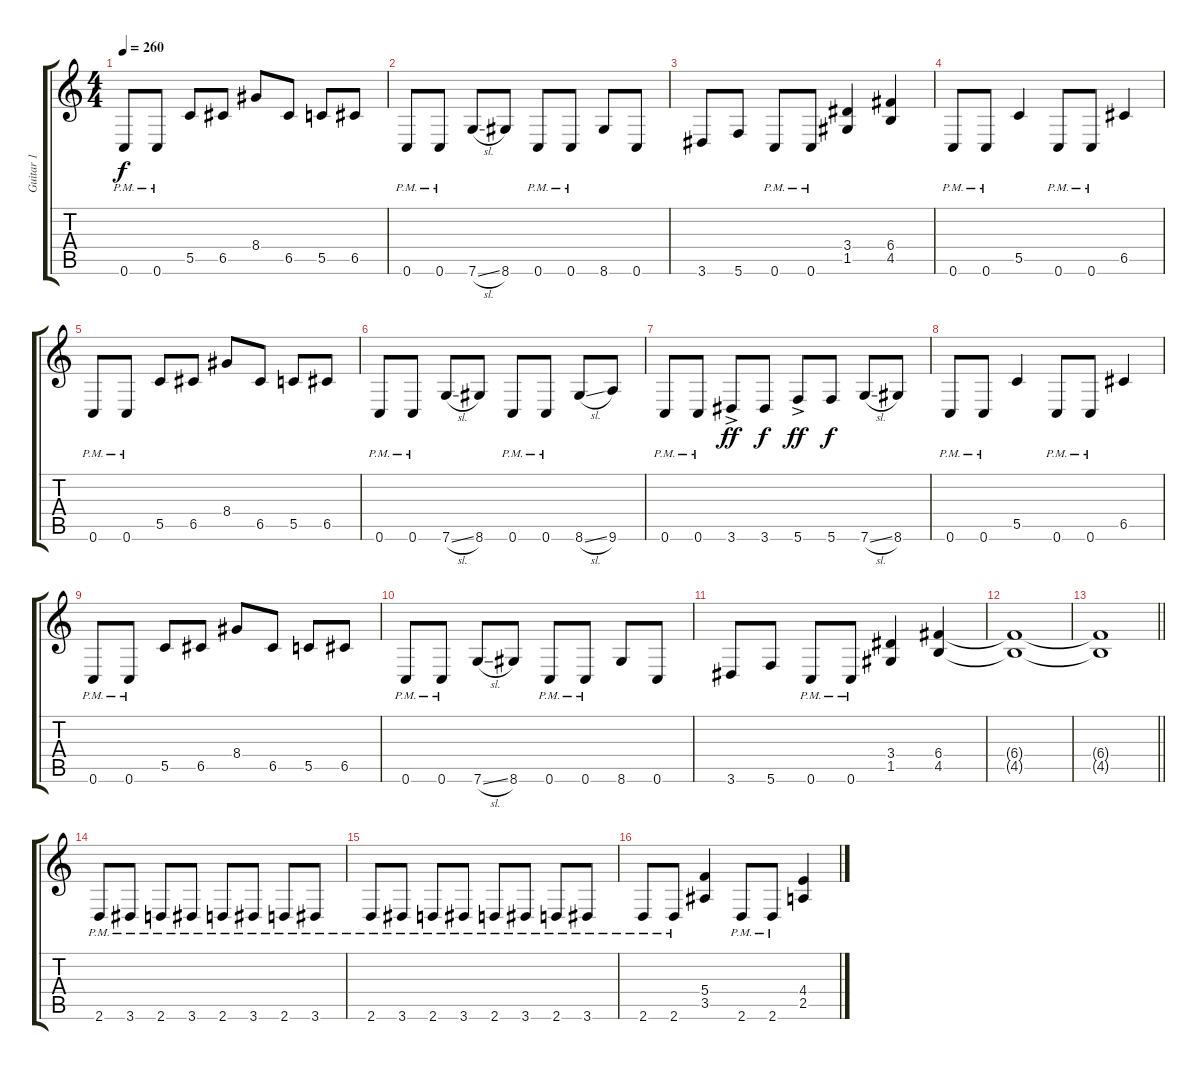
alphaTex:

\track ("Guitar 1" "Guitar 1") {instrument distortionguitar}
\staff {score tabs}
\tuning (D4 A3 F3 C3 G2 C2) {hide}
\ts (4 4)
\tempo 260
\clef g2
\ks c
0.6{pm}.8{dy f} 0.6{pm}.8 5.5.8 6.5.8 8.4.8 6.5.8 5.5.8 6.5.8 |
0.6{pm}.8 0.6{pm}.8 7.6{sl}.8 8.6.8 0.6{pm}.8 0.6{pm}.8 8.6.8 0.6.8 |
3.6.8 5.6.8 0.6{pm}.8 0.6{pm}.8 (3.4 1.5).4 (6.4 4.5).4 |
0.6{pm}.8 0.6{pm}.8 5.5.4 0.6{pm}.8 0.6{pm}.8 6.5.4 |
0.6{pm}.8 0.6{pm}.8 5.5.8 6.5.8 8.4.8 6.5.8 5.5.8 6.5.8 |
0.6{pm}.8 0.6{pm}.8 7.6{sl}.8 8.6.8 0.6{pm}.8 0.6{pm}.8 8.6{sl}.8 9.6.8 |
0.6{pm}.8 0.6{pm}.8 3.6{ac}.8{dy ff} 3.6.8{dy f} 5.6{ac}.8{dy ff} 5.6.8{dy f} 7.6{sl}.8 8.6.8 |
0.6{pm}.8 0.6{pm}.8 5.5.4 0.6{pm}.8 0.6{pm}.8 6.5.4 |
0.6{pm}.8 0.6{pm}.8 5.5.8 6.5.8 8.4.8 6.5.8 5.5.8 6.5.8 |
0.6{pm}.8 0.6{pm}.8 7.6{sl}.8 8.6.8 0.6{pm}.8 0.6{pm}.8 8.6.8 0.6.8 |
3.6.8 5.6.8 0.6{pm}.8 0.6{pm}.8 (3.4 1.5).4 (6.4 4.5).4 |
(6.4{t} 4.5{t}).1 |
\barLineRight lightlight
(6.4{t} 4.5{t}).1 |
2.6{pm}.8 3.6{pm}.8 2.6{pm}.8 3.6{pm}.8 2.6{pm}.8 3.6{pm}.8 2.6{pm}.8 3.6{pm}.8 |
2.6{pm}.8 3.6{pm}.8 2.6{pm}.8 3.6{pm}.8 2.6{pm}.8 3.6{pm}.8 2.6{pm}.8 3.6{pm}.8 |
2.6{pm}.8 2.6{pm}.8 (5.4 3.5).4 2.6{pm}.8 2.6{pm}.8 (4.4 2.5).4
